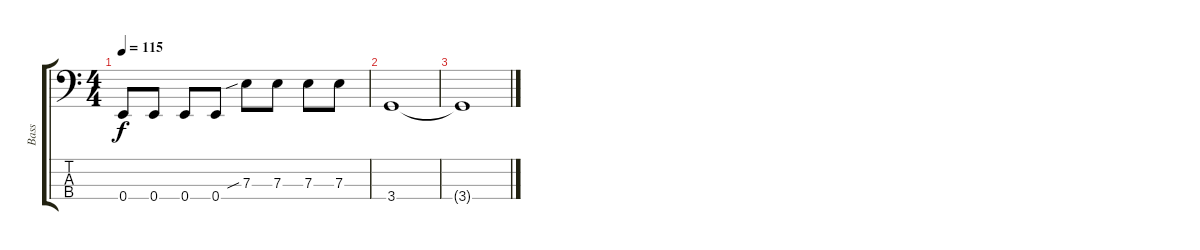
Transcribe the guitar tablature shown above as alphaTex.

\track ("Bass" "Bass") {instrument electricbassfinger}
\staff {score tabs}
\tuning (G2 D2 A1 E1) {hide}
\ts (4 4)
\tempo 115
\clef f4
\ks c
0.4.8{dy f} 0.4.8 0.4.8 0.4.8 7.3{sib}.8 7.3.8 7.3.8 7.3.8 |
3.4.1 |
3.4{t}.1{volume 0}
